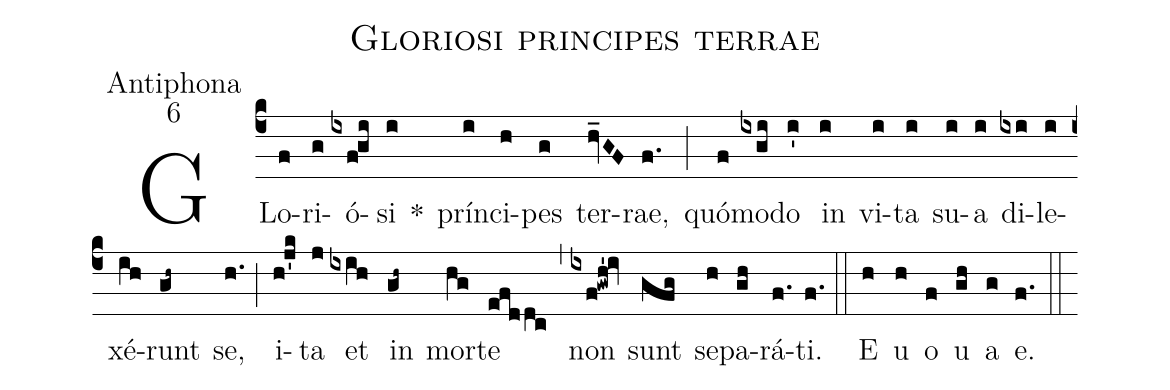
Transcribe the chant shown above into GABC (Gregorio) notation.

name:Gloriosi principes terrae;
office-part:Antiphona;
mode:6;
%%
(c4) GLo(f)ri(g)ó(ixf!gi)si(i) *() prín(i)ci(h)pes(g) ter(hv_GF)rae,(f.) (;) quó(f)mo(ixgi)do(i') in(i) vi(i)ta(i) su(i)a(i) di(ixi)le(i)xé(ih)runt(gh~) se,(h.) (;) i(h!j'k)ta(j) et(ixih) in(gh~) mor(hg)te(efddc) (,) non(ixf!gwh'!iv) sunt(gfg) se(h)pa(gh)rá(f.)ti.(f.) (::) <eu>E(h) u(h) o(f) u(gh) a(g) e.</eu>(f.) (::)
